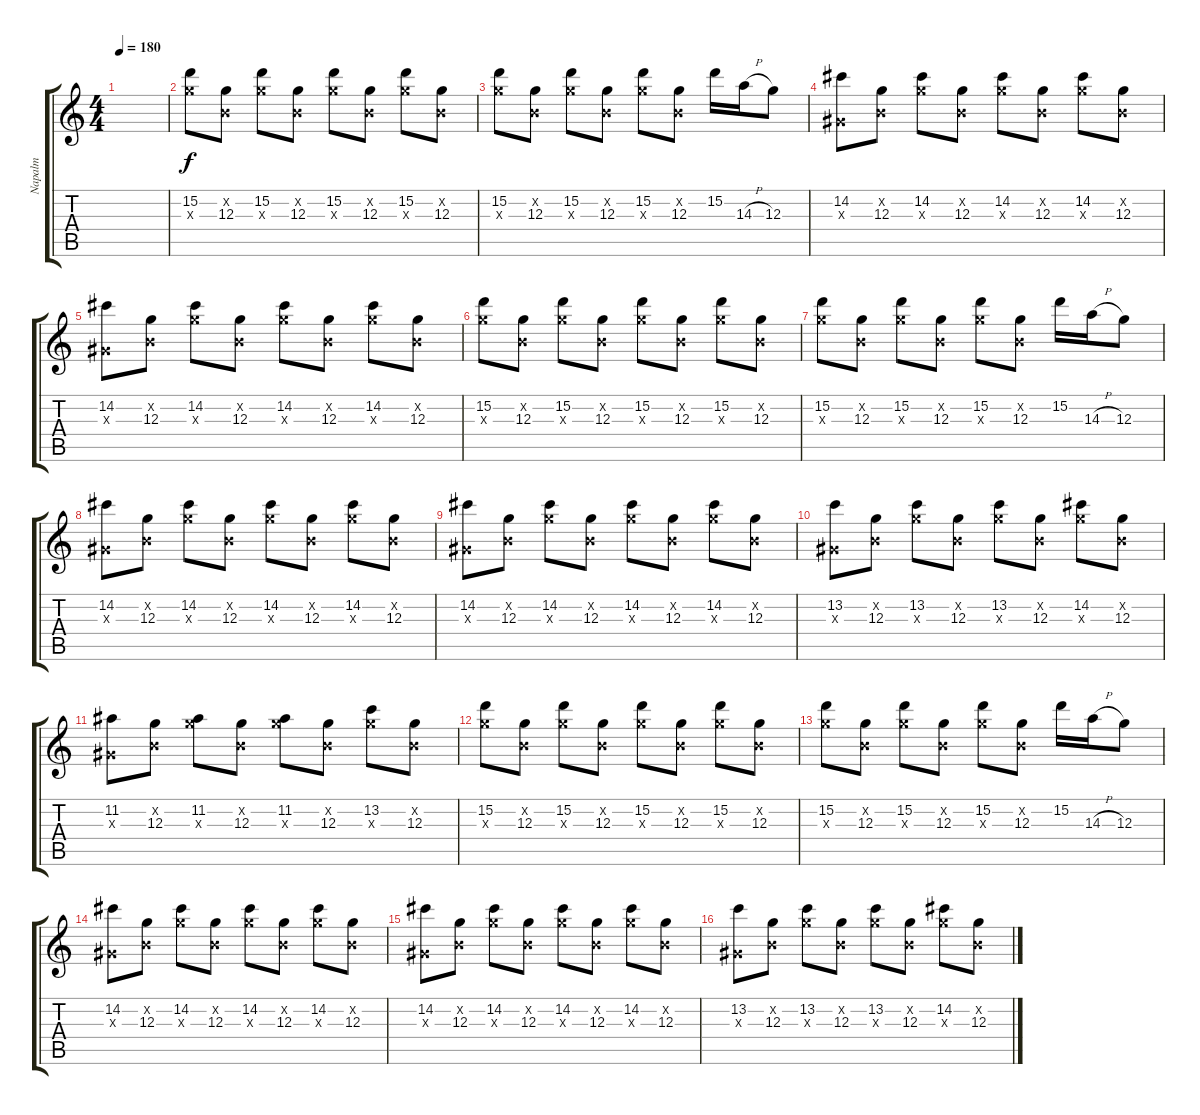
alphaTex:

\track ("Napalm" "Napalm") {instrument distortionguitar}
\staff {score tabs}
\tuning (E4 B3 G3 D3 A2 E2) {hide}
\ts (4 4)
\tempo 180
\clef g2
\ks c
|
(15.2 12.3{x}).8 (0.2{x} 12.3).8 (15.2 12.3{x}).8 (0.2{x} 12.3).8 (15.2 12.3{x}).8 (0.2{x} 12.3).8 (15.2 12.3{x}).8 (0.2{x} 12.3).8 |
(15.2 12.3{x}).8 (0.2{x} 12.3).8 (15.2 12.3{x}).8 (0.2{x} 12.3).8 (15.2 12.3{x}).8 (0.2{x} 12.3).8 15.2.16 14.3{h}.16 12.3.8 |
(14.2 1.3{x}).8 (0.2{x} 12.3).8 (14.2 12.3{x}).8 (0.2{x} 12.3).8 (14.2 12.3{x}).8 (0.2{x} 12.3).8 (14.2 12.3{x}).8 (0.2{x} 12.3).8 |
(14.2 1.3{x}).8 (0.2{x} 12.3).8 (14.2 12.3{x}).8 (0.2{x} 12.3).8 (14.2 12.3{x}).8 (0.2{x} 12.3).8 (14.2 12.3{x}).8 (0.2{x} 12.3).8 |
(15.2 12.3{x}).8 (0.2{x} 12.3).8 (15.2 12.3{x}).8 (0.2{x} 12.3).8 (15.2 12.3{x}).8 (0.2{x} 12.3).8 (15.2 12.3{x}).8 (0.2{x} 12.3).8 |
(15.2 12.3{x}).8 (0.2{x} 12.3).8 (15.2 12.3{x}).8 (0.2{x} 12.3).8 (15.2 12.3{x}).8 (0.2{x} 12.3).8 15.2.16 14.3{h}.16 12.3.8 |
(14.2 1.3{x}).8 (0.2{x} 12.3).8 (14.2 12.3{x}).8 (0.2{x} 12.3).8 (14.2 12.3{x}).8 (0.2{x} 12.3).8 (14.2 12.3{x}).8 (0.2{x} 12.3).8 |
(14.2 1.3{x}).8 (0.2{x} 12.3).8 (14.2 12.3{x}).8 (0.2{x} 12.3).8 (14.2 12.3{x}).8 (0.2{x} 12.3).8 (14.2 12.3{x}).8 (0.2{x} 12.3).8 |
(13.2 1.3{x}).8 (0.2{x} 12.3).8 (13.2 12.3{x}).8 (0.2{x} 12.3).8 (13.2 12.3{x}).8 (0.2{x} 12.3).8 (14.2 12.3{x}).8 (0.2{x} 12.3).8 |
(11.2 1.3{x}).8 (0.2{x} 12.3).8 (11.2 12.3{x}).8 (0.2{x} 12.3).8 (11.2 12.3{x}).8 (0.2{x} 12.3).8 (13.2 12.3{x}).8 (0.2{x} 12.3).8 |
(15.2 12.3{x}).8 (0.2{x} 12.3).8 (15.2 12.3{x}).8 (0.2{x} 12.3).8 (15.2 12.3{x}).8 (0.2{x} 12.3).8 (15.2 12.3{x}).8 (0.2{x} 12.3).8 |
(15.2 12.3{x}).8 (0.2{x} 12.3).8 (15.2 12.3{x}).8 (0.2{x} 12.3).8 (15.2 12.3{x}).8 (0.2{x} 12.3).8 15.2.16 14.3{h}.16 12.3.8 |
(14.2 1.3{x}).8 (0.2{x} 12.3).8 (14.2 12.3{x}).8 (0.2{x} 12.3).8 (14.2 12.3{x}).8 (0.2{x} 12.3).8 (14.2 12.3{x}).8 (0.2{x} 12.3).8 |
(14.2 1.3{x}).8 (0.2{x} 12.3).8 (14.2 12.3{x}).8 (0.2{x} 12.3).8 (14.2 12.3{x}).8 (0.2{x} 12.3).8 (14.2 12.3{x}).8 (0.2{x} 12.3).8 |
(13.2 1.3{x}).8 (0.2{x} 12.3).8 (13.2 12.3{x}).8 (0.2{x} 12.3).8 (13.2 12.3{x}).8 (0.2{x} 12.3).8 (14.2 12.3{x}).8 (0.2{x} 12.3).8
